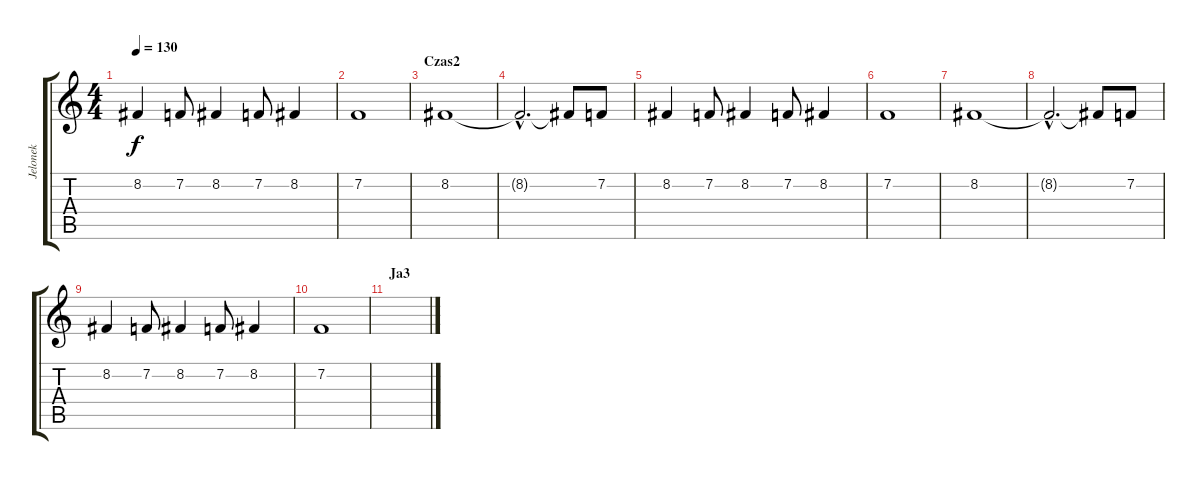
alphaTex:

\track ("Jelonek" "Jelonek") {instrument violin}
\staff {score tabs}
\tuning (Eb4 Bb3 Gb3 Db3 Ab2 Eb2) {hide}
\ts (4 4)
\tempo 130
\clef g2
\ks c
8.2.4{dy f} 7.2.8 8.2.4 7.2.8 8.2.4 |
7.2.1 |
\section ("" "Czas2")
8.2.1 |
8.2{hac t}.2{d} 8.2{t}.8 7.2.8 |
8.2.4 7.2.8 8.2.4 7.2.8 8.2.4 |
7.2.1 |
8.2.1 |
8.2{hac t}.2{d} 8.2{t}.8 7.2.8 |
8.2.4 7.2.8 8.2.4 7.2.8 8.2.4 |
7.2.1 |
\section ("" "Ja3")
